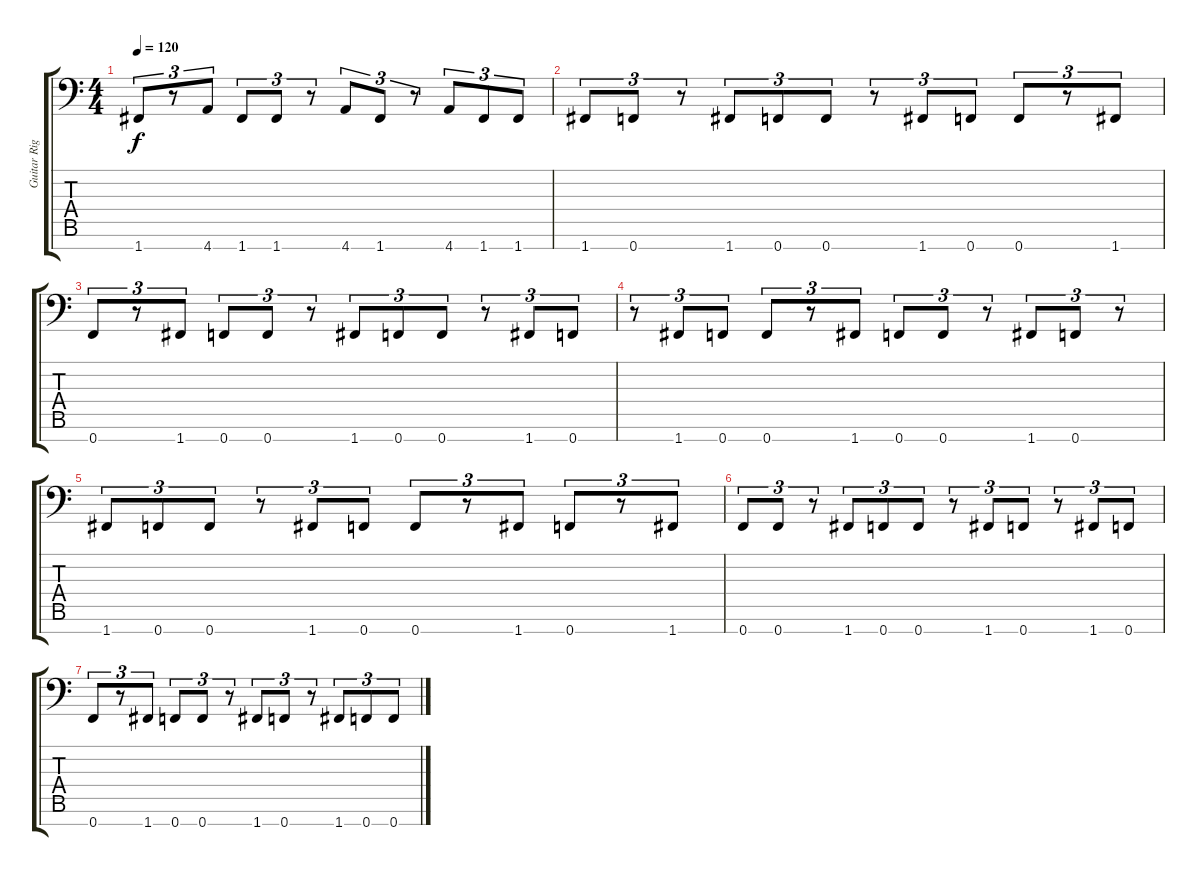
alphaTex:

\track ("Guitar Right" "Guitar Rig") {instrument overdrivenguitar}
\staff {score tabs}
\tuning (Bb3 F3 Db3 Ab2 Eb2 Bb1 F1) {hide}
\ts (4 4)
\tempo 120
\clef f4
\ks c
1.7.8{tu (3 2) dy f} r.8{tu (3 2)} 4.7.8{tu (3 2)} 1.7.8{tu (3 2)} 1.7.8{tu (3 2)} r.8{tu (3 2)} 4.7.8{tu (3 2)} 1.7.8{tu (3 2)} r.8{tu (3 2)} 4.7.8{tu (3 2)} 1.7.8{tu (3 2)} 1.7.8{tu (3 2)} |
1.7.8{tu (3 2)} 0.7.8{tu (3 2)} r.8{tu (3 2)} 1.7.8{tu (3 2)} 0.7.8{tu (3 2)} 0.7.8{tu (3 2)} r.8{tu (3 2)} 1.7.8{tu (3 2)} 0.7.8{tu (3 2)} 0.7.8{tu (3 2)} r.8{tu (3 2)} 1.7.8{tu (3 2)} |
0.7.8{tu (3 2)} r.8{tu (3 2)} 1.7.8{tu (3 2)} 0.7.8{tu (3 2)} 0.7.8{tu (3 2)} r.8{tu (3 2)} 1.7.8{tu (3 2)} 0.7.8{tu (3 2)} 0.7.8{tu (3 2)} r.8{tu (3 2)} 1.7.8{tu (3 2)} 0.7.8{tu (3 2)} |
r.8{tu (3 2)} 1.7.8{tu (3 2)} 0.7.8{tu (3 2)} 0.7.8{tu (3 2)} r.8{tu (3 2)} 1.7.8{tu (3 2)} 0.7.8{tu (3 2)} 0.7.8{tu (3 2)} r.8{tu (3 2)} 1.7.8{tu (3 2)} 0.7.8{tu (3 2)} r.8{tu (3 2)} |
1.7.8{tu (3 2)} 0.7.8{tu (3 2)} 0.7.8{tu (3 2)} r.8{tu (3 2)} 1.7.8{tu (3 2)} 0.7.8{tu (3 2)} 0.7.8{tu (3 2)} r.8{tu (3 2)} 1.7.8{tu (3 2)} 0.7.8{tu (3 2)} r.8{tu (3 2)} 1.7.8{tu (3 2)} |
0.7.8{tu (3 2)} 0.7.8{tu (3 2)} r.8{tu (3 2)} 1.7.8{tu (3 2)} 0.7.8{tu (3 2)} 0.7.8{tu (3 2)} r.8{tu (3 2)} 1.7.8{tu (3 2)} 0.7.8{tu (3 2)} r.8{tu (3 2)} 1.7.8{tu (3 2)} 0.7.8{tu (3 2)} |
0.7.8{tu (3 2)} r.8{tu (3 2)} 1.7.8{tu (3 2)} 0.7.8{tu (3 2)} 0.7.8{tu (3 2)} r.8{tu (3 2)} 1.7.8{tu (3 2)} 0.7.8{tu (3 2)} r.8{tu (3 2)} 1.7.8{tu (3 2)} 0.7.8{tu (3 2)} 0.7.8{tu (3 2)}
